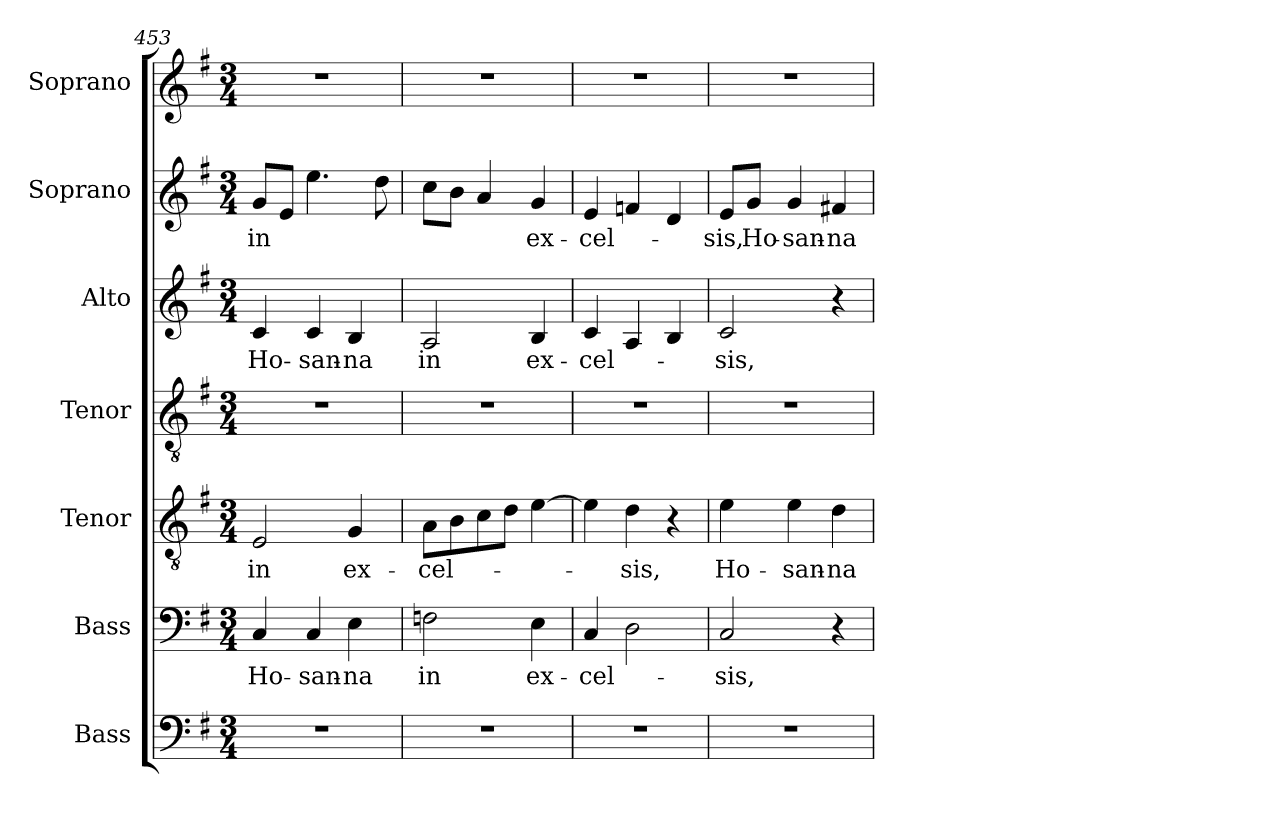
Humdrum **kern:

**kern	**kern	**text	**kern	**text	**kern	**kern	**text	**kern	**text	**kern
*part7	*part6	*part6	*part5	*part5	*part4	*part3	*part3	*part2	*part2	*part1
*staff7	*staff6	*staff6	*staff5	*staff5	*staff4	*staff3	*staff3	*staff2	*staff2	*staff1
*I"Bass	*I"Bass	*	*I"Tenor	*	*I"Tenor	*I"Alto	*	*I"Soprano	*	*I"Soprano
*I'B.	*I'B.	*	*I'T.	*	*I'T.	*I'A.	*	*I'S.	*	*I'S.
*clefF4	*clefF4	*	*clefGv2	*	*clefGv2	*clefG2	*	*clefG2	*	*clefG2
*	*	*	*ITrd7c12	*	*ITrd7c12	*	*	*	*	*
*k[f#]	*k[f#]	*	*k[f#]	*	*k[f#]	*k[f#]	*	*k[f#]	*	*k[f#]
*G:	*G:	*	*G:	*	*G:	*G:	*	*G:	*	*G:
*M3/4	*M3/4	*	*M3/4	*	*M3/4	*M3/4	*	*M3/4	*	*M3/4
=453	=453	=453	=453	=453	=453	=453	=453	=453	=453	=453
!LO:N:vis=1	!	!	!	!	!	!	!	!	!	!
!	!	!LO:LY:b:color=#000000	!	!	!	!	!	!	!	!
!	!	!	!	!LO:LY:b:color=#000000	!LO:N:vis=1	!	!	!	!	!
!	!	!	!	!	!	!	!LO:LY:b:color=#000000	!	!	!
!	!	!	!	!	!	!	!	!	!LO:LY:b:color=#000000	!LO:N:vis=1
2.r	4Ci/	Ho-	2EEi/	in	2.r	4ci/	Ho-	8gi/L	in	2.r
.	.	.	.	.	.	.	.	8ei/J	.	.
!	!	!LO:LY:b:color=#000000	!	!	!	!	!	!	!	!
!	!	!	!	!	!	!	!LO:LY:b:color=#000000	!	!	!
.	4Ci/	-san-	.	.	.	4ci/	-san-	4.eei\	.	.
!	!	!LO:LY:b:color=#000000	!	!	!	!	!	!	!	!
!	!	!	!	!LO:LY:b:color=#000000	!	!	!	!	!	!
!	!	!	!	!	!	!	!LO:LY:b:color=#000000	!	!	!
.	4Ei\	-na	4GGi/	ex-	.	4Bi/	-na	.	.	.
.	.	.	.	.	.	.	.	8ddi\	.	.
=454	=454	=454	=454	=454	=454	=454	=454	=454	=454	=454
!LO:N:vis=1	!	!	!	!	!	!	!	!	!	!
!	!	!LO:LY:b:color=#000000	!	!	!	!	!	!	!	!
!	!	!	!	!LO:LY:b:color=#000000	!LO:N:vis=1	!	!	!	!	!
!	!	!	!	!	!	!	!LO:LY:b:color=#000000	!	!	!LO:N:vis=1
2.r	2Fni\	in	8AAi\L	-cel-	2.r	2Ai/	in	8cci\L	.	2.r
.	.	.	8BBi\	.	.	.	.	8bi\J	.	.
.	.	.	8Ci\	.	.	.	.	4ai/	.	.
.	.	.	8Di\J	.	.	.	.	.	.	.
!	!	!LO:LY:b:color=#000000	!	!	!	!	!	!	!	!
!	!	!	!	!	!	!	!LO:LY:b:color=#000000	!	!	!
!	!	!	!	!	!	!	!	!	!LO:LY:b:color=#000000	!
.	4Ei\	ex-	[4Ei\	.	.	4Bi/	ex-	4gi/	ex-	.
=455	=455	=455	=455	=455	=455	=455	=455	=455	=455	=455
!LO:N:vis=1	!	!	!	!	!	!	!	!	!	!
!	!	!LO:LY:b:color=#000000	!	!	!LO:N:vis=1	!	!	!	!	!
!	!	!	!	!	!	!	!LO:LY:b:color=#000000	!	!	!
!	!	!	!	!	!	!	!	!	!LO:LY:b:color=#000000	!LO:N:vis=1
2.r	4Ci/	-cel-	4Ei\]	.	2.r	4ci/	-cel-	4ei/	-cel-	2.r
!	!	!	!	!LO:LY:b:color=#000000	!	!	!	!	!	!
.	2Di\	.	4Di\	-sis,	.	4Ai/	.	4fni/	.	.
.	.	.	4r	.	.	4Bi/	.	4di/	.	.
=456	=456	=456	=456	=456	=456	=456	=456	=456	=456	=456
!LO:N:vis=1	!	!	!	!	!	!	!	!	!	!
!	!	!LO:LY:b:color=#000000	!	!	!	!	!	!	!	!
!	!	!	!	!LO:LY:b:color=#000000	!LO:N:vis=1	!	!	!	!	!
!	!	!	!	!	!	!	!LO:LY:b:color=#000000	!	!	!
!	!	!	!	!	!	!	!	!	!LO:LY:b:color=#000000	!LO:N:vis=1
2.r	2Ci/	-sis,	4Ei\	Ho-	2.r	2ci/	-sis,	8ei/L	-sis,	2.r
!	!	!	!	!	!	!	!	!	!LO:LY:b:color=#000000	!
.	.	.	.	.	.	.	.	8gi/J	Ho-	.
!	!	!	!	!LO:LY:b:color=#000000	!	!	!	!	!	!
!	!	!	!	!	!	!	!	!	!LO:LY:b:color=#000000	!
.	.	.	4Ei\	-san-	.	.	.	4gi/	-san-	.
!	!	!	!	!LO:LY:b:color=#000000	!	!	!	!	!	!
!	!	!	!	!	!	!	!	!	!LO:LY:b:color=#000000	!
.	4r	.	4Di\	-na	.	4r	.	4f#Xi/	-na	.
=	=	=	=	=	=	=	=	=	=	=
*-	*-	*-	*-	*-	*-	*-	*-	*-	*-	*-
